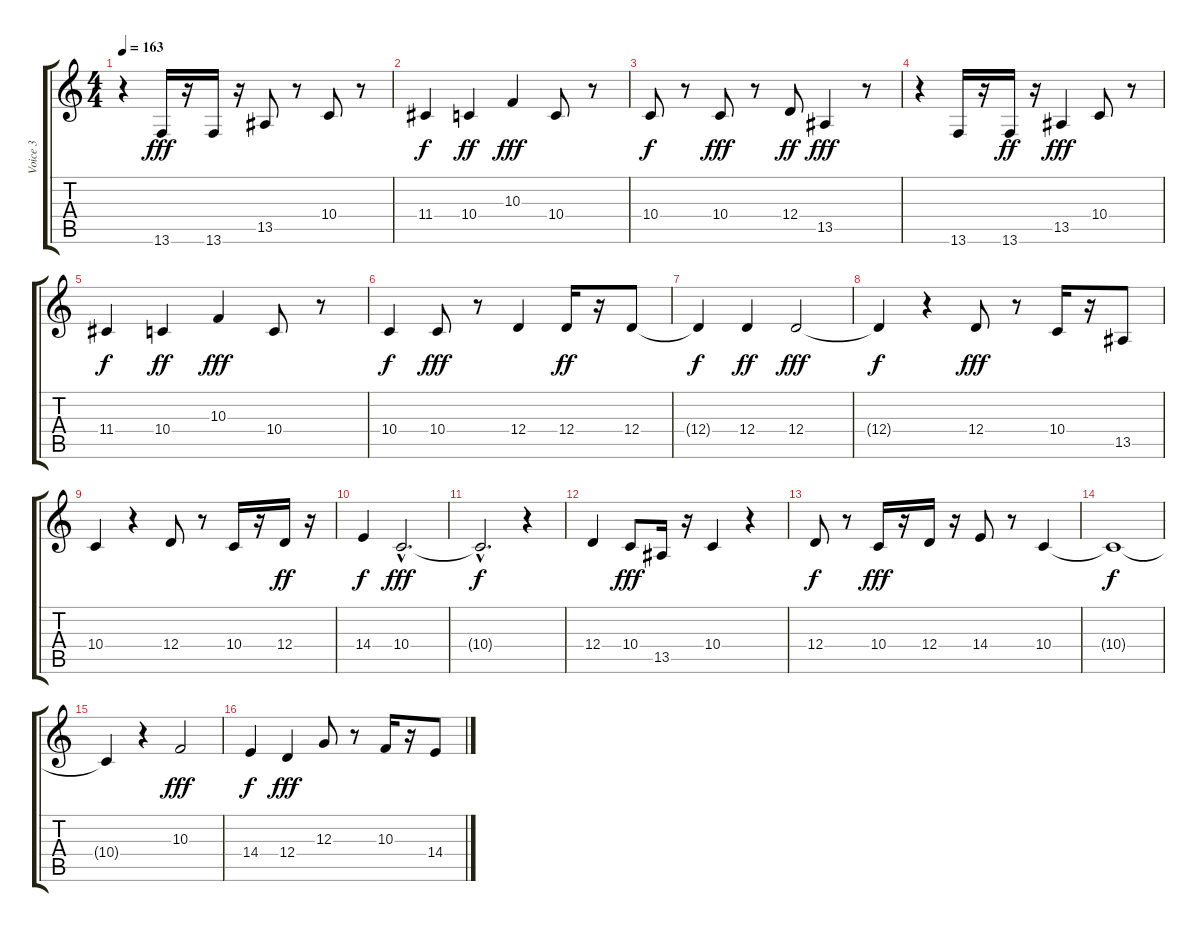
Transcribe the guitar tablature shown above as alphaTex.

\track ("Voice 3" "Voice 3") {instrument choiraahs}
\staff {score tabs}
\tuning (E4 B3 G3 D3 A2 E2) {hide}
\ts (4 4)
\tempo 163
\clef g2
\ks c
r.4{dy fff} 13.6.16 r.16 13.6.16 r.16 13.5.8 r.8 10.4.8 r.8 |
11.4.4{dy f} 10.4.4{dy ff} 10.3.4{dy fff} 10.4.8 r.8 |
10.4.8{dy f} r.8 10.4.8{dy fff} r.8 12.4.8{dy ff} 13.5.4{dy fff} r.8 |
r.4 13.6.16 r.16 13.6.16{dy ff} r.16 13.5.4{dy fff} 10.4.8 r.8 |
11.4.4{dy f} 10.4.4{dy ff} 10.3.4{dy fff} 10.4.8 r.8 |
10.4.4{dy f} 10.4.8{dy fff} r.8 12.4.4 12.4.16{dy ff} r.16 12.4.8 |
12.4{t}.4{dy f} 12.4.4{dy ff} 12.4.2{dy fff} |
12.4{t}.4{dy f} r.4 12.4.8{dy fff} r.8 10.4.16 r.16 13.5.8 |
10.4.4 r.4 12.4.8 r.8 10.4.16 r.16 12.4.16{dy ff} r.16 |
14.4.4{dy f} 10.4{hac}.2{d dy fff} |
10.4{hac t}.2{d dy f} r.4 |
12.4.4 10.4.8{dy fff} 13.5.16 r.16 10.4.4 r.4 |
12.4.8{dy f} r.8 10.4.16{dy fff} r.16 12.4.16 r.16 14.4.8 r.8 10.4.4 |
10.4{t}.1{dy f} |
10.4{t}.4 r.4 10.3.2{dy fff} |
14.4.4{dy f} 12.4.4{dy fff} 12.3.8 r.8 10.3.16 r.16 14.4.8
